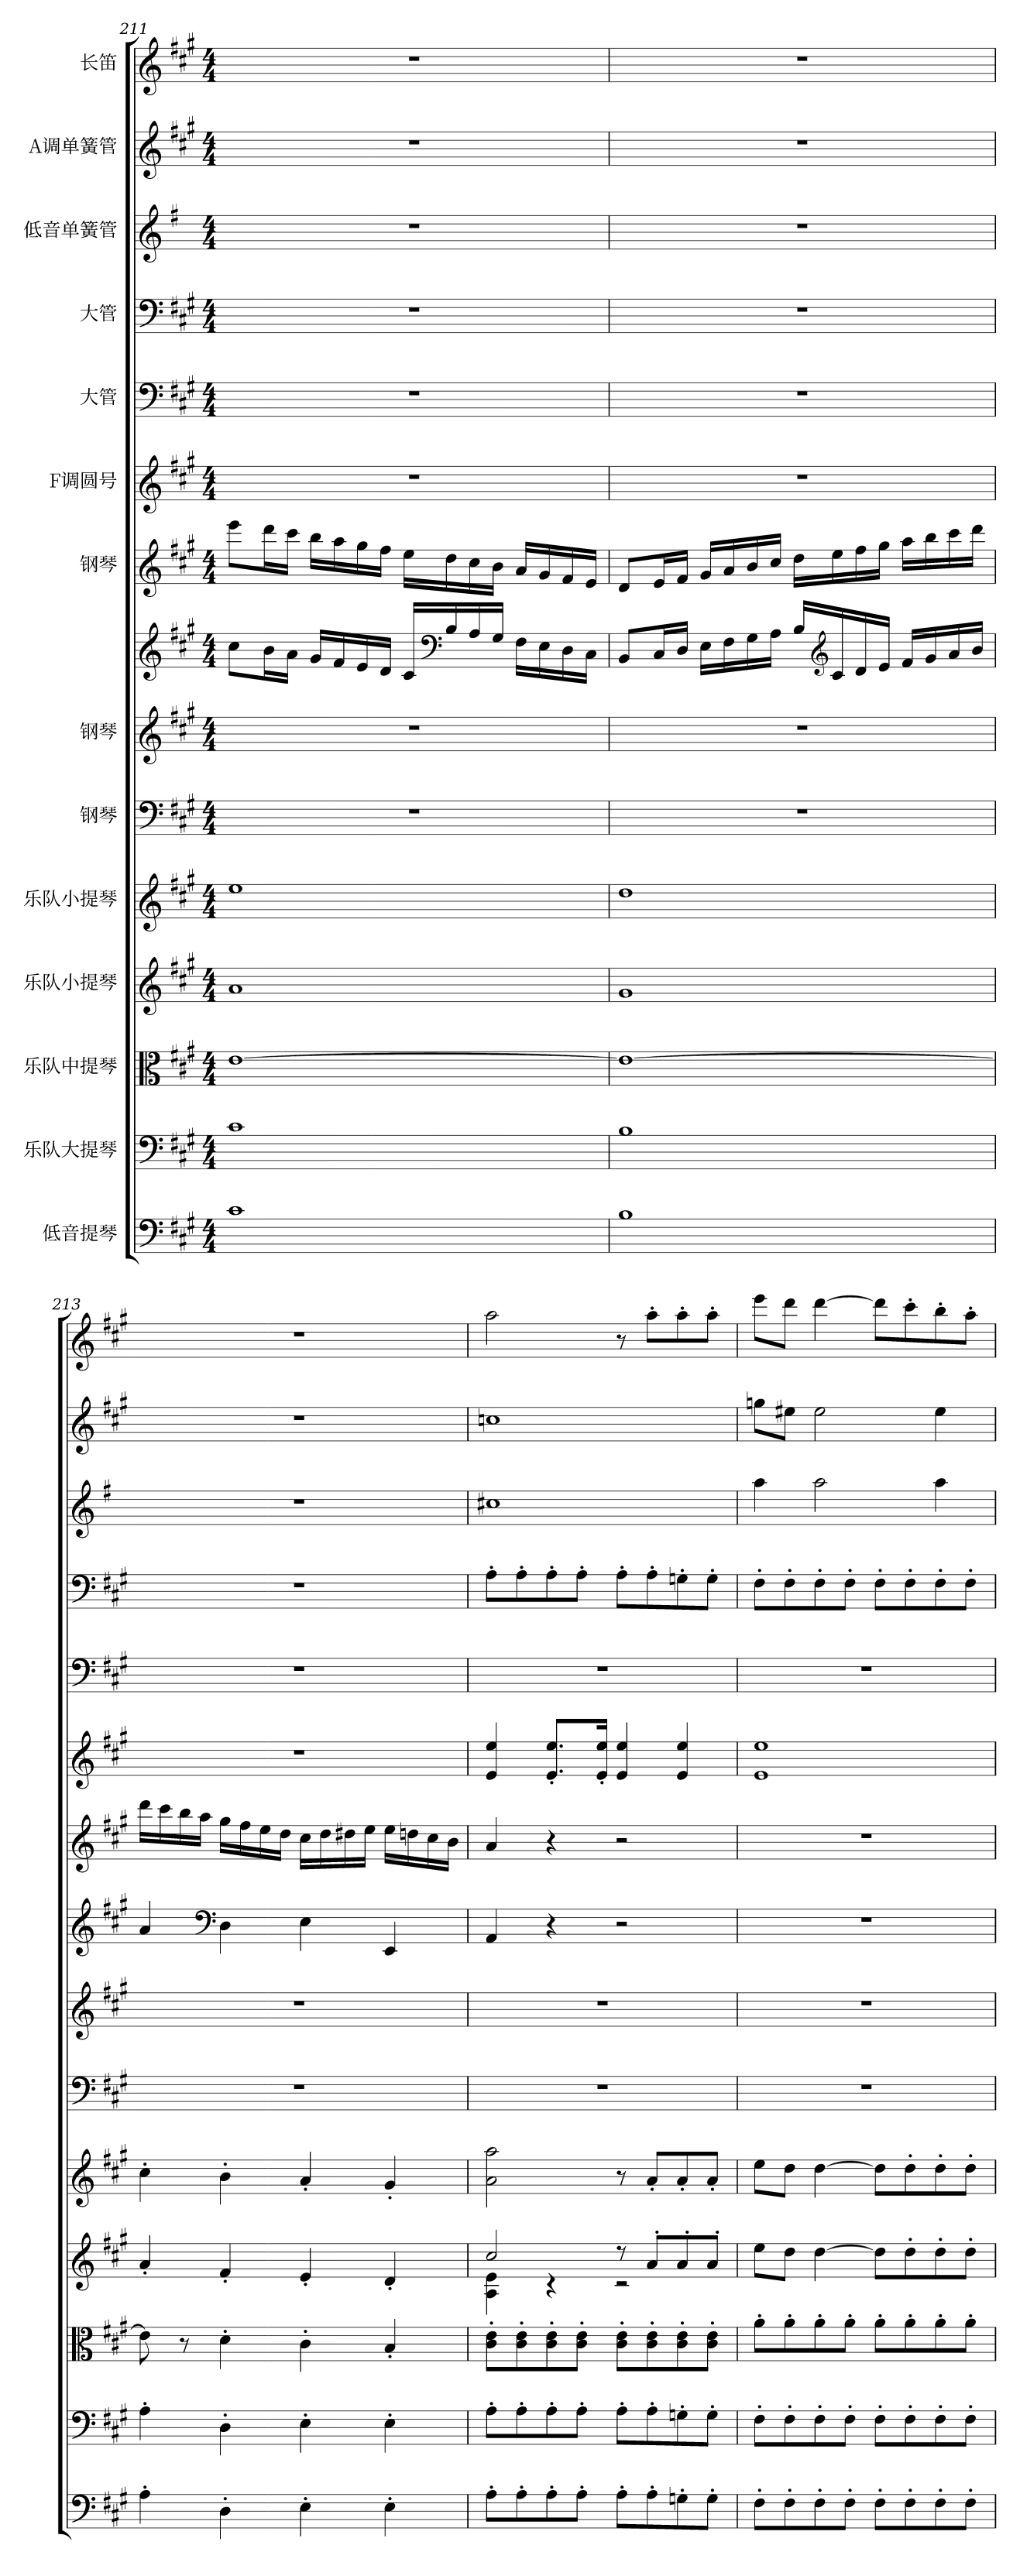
**kern	**kern	**kern	**kern	**kern	**kern	**kern	**kern	**kern	**kern	**kern	**kern	**kern	**kern	**kern
*part14	*part13	*part12	*part11	*part10	*part9	*part8	*part8	*part7	*part6	*part5	*part4	*part3	*part2	*part1
*staff15	*staff14	*staff13	*staff12	*staff11	*staff10	*staff9	*staff8	*staff7	*staff6	*staff5	*staff4	*staff3	*staff2	*staff1
*I"低音提琴	*I"乐队大提琴	*I"乐队中提琴	*I"乐队小提琴	*I"乐队小提琴	*I"钢琴	*I"钢琴	*	*I"钢琴	*I"F调圆号	*I"大管	*I"大管	*I"低音单簧管	*I"A调单簧管	*I"长笛
!!LO:PB:g=z
*clefF4	*clefF4	*clefC3	*clefG2	*clefG2	*clefF4	*clefG2	*clefG2	*clefG2	*clefG2	*clefF4	*clefF4	*clefG2	*clefG2	*clefG2
*ITrd7c12	*	*	*	*	*	*	*	*	*ITrd4c7	*	*	*ITrd8c14	*ITrd2c3	*
*k[f#c#g#]	*k[f#c#g#]	*k[f#c#g#]	*k[f#c#g#]	*k[f#c#g#]	*k[f#c#g#]	*k[f#c#g#]	*k[f#c#g#]	*k[f#c#g#]	*k[f#c#]	*k[f#c#g#]	*k[f#c#g#]	*k[f#]	*k[f#c#g#d#a#e#]	*k[f#c#g#]
*M4/4	*M4/4	*M4/4	*M4/4	*M4/4	*M4/4	*M4/4	*M4/4	*M4/4	*M4/4	*M4/4	*M4/4	*M4/4	*M4/4	*M4/4
*MM124	*MM124	*MM124	*MM124	*MM124	*MM124	*MM124	*MM124	*MM124	*MM124	*MM124	*MM124	*MM124	*MM124	*MM124
=211	=211	=211	=211	=211	=211	=211	=211	=211	=211	=211	=211	=211	=211	=211
1C#	1c#	[1e	1a	1ee	1r	1r	8cc#\L	8eee\L	1r	1r	1r	1r	1r	1r
.	.	.	.	.	.	.	16b\L	16ddd\L	.	.	.	.	.	.
.	.	.	.	.	.	.	16a\JJ	16ccc#\JJ	.	.	.	.	.	.
.	.	.	.	.	.	.	16g#/LL	16bb\LL	.	.	.	.	.	.
.	.	.	.	.	.	.	16f#/	16aa\	.	.	.	.	.	.
.	.	.	.	.	.	.	16e/	16gg#\	.	.	.	.	.	.
.	.	.	.	.	.	.	16d/JJ	16ff#\JJ	.	.	.	.	.	.
.	.	.	.	.	.	.	16c#/LL	16ee\LL	.	.	.	.	.	.
*	*	*	*	*	*	*	*clefF4	*	*	*	*	*	*	*
.	.	.	.	.	.	.	16B/	16dd\	.	.	.	.	.	.
.	.	.	.	.	.	.	16A/	16cc#\	.	.	.	.	.	.
.	.	.	.	.	.	.	16G#/JJ	16b\JJ	.	.	.	.	.	.
.	.	.	.	.	.	.	16F#\LL	16a/LL	.	.	.	.	.	.
.	.	.	.	.	.	.	16E\	16g#/	.	.	.	.	.	.
.	.	.	.	.	.	.	16D\	16f#/	.	.	.	.	.	.
.	.	.	.	.	.	.	16C#\JJ	16e/JJ	.	.	.	.	.	.
=212	=212	=212	=212	=212	=212	=212	=212	=212	=212	=212	=212	=212	=212	=212
1BB	1B	1e_	1g#	1dd	1r	1r	8BB/L	8d/L	1r	1r	1r	1r	1r	1r
.	.	.	.	.	.	.	16C#/L	16e/L	.	.	.	.	.	.
.	.	.	.	.	.	.	16D/JJ	16f#/JJ	.	.	.	.	.	.
.	.	.	.	.	.	.	16E\LL	16g#/LL	.	.	.	.	.	.
.	.	.	.	.	.	.	16F#\	16a/	.	.	.	.	.	.
.	.	.	.	.	.	.	16G#\	16b/	.	.	.	.	.	.
.	.	.	.	.	.	.	16A\JJ	16cc#/JJ	.	.	.	.	.	.
.	.	.	.	.	.	.	16B/LL	16dd\LL	.	.	.	.	.	.
*	*	*	*	*	*	*	*clefG2	*	*	*	*	*	*	*
.	.	.	.	.	.	.	16c#/	16ee\	.	.	.	.	.	.
.	.	.	.	.	.	.	16d/	16ff#\	.	.	.	.	.	.
.	.	.	.	.	.	.	16e/JJ	16gg#\JJ	.	.	.	.	.	.
.	.	.	.	.	.	.	16f#/LL	16aa\LL	.	.	.	.	.	.
.	.	.	.	.	.	.	16g#/	16bb\	.	.	.	.	.	.
.	.	.	.	.	.	.	16a/	16ccc#\	.	.	.	.	.	.
.	.	.	.	.	.	.	16b/JJ	16ddd\JJ	.	.	.	.	.	.
!!LO:PB:g=z
=213	=213	=213	=213	=213	=213	=213	=213	=213	=213	=213	=213	=213	=213	=213
*	*	*	*	*	*	*	*	*	*	*	*	*	*	*MM120
4AA'\	4A'\	8e\]	4a'/	4cc#'\	1r	1r	4a/	16ddd\LL	1r	1r	1r	1r	1r	1r
.	.	.	.	.	.	.	.	16ccc#\	.	.	.	.	.	.
.	.	8r	.	.	.	.	.	16bb\	.	.	.	.	.	.
.	.	.	.	.	.	.	.	16aa\JJ	.	.	.	.	.	.
*	*	*	*	*	*	*	*clefF4	*	*	*	*	*	*	*
4DD'\	4D'\	4d'\	4f#'/	4b'\	.	.	4D\	16gg#\LL	.	.	.	.	.	.
.	.	.	.	.	.	.	.	16ff#\	.	.	.	.	.	.
.	.	.	.	.	.	.	.	16ee\	.	.	.	.	.	.
.	.	.	.	.	.	.	.	16dd\JJ	.	.	.	.	.	.
4EE'\	4E'\	4c#'\	4e'/	4a'/	.	.	4E\	16cc#\LL	.	.	.	.	.	.
.	.	.	.	.	.	.	.	16dd\	.	.	.	.	.	.
.	.	.	.	.	.	.	.	16dd#X\	.	.	.	.	.	.
.	.	.	.	.	.	.	.	16ee\JJ	.	.	.	.	.	.
4EE'\	4E'\	4B'/	4d'/	4g#'/	.	.	4EE/	16ee\LL	.	.	.	.	.	.
.	.	.	.	.	.	.	.	16ddn\	.	.	.	.	.	.
.	.	.	.	.	.	.	.	16cc#\	.	.	.	.	.	.
.	.	.	.	.	.	.	.	16b\JJ	.	.	.	.	.	.
=214	=214	=214	=214	=214	=214	=214	=214	=214	=214	=214	=214	=214	=214	=214
*	*	*	*	*	*	*	*	*	*	*	*	*	*	*MM124
*	*	*	*^	*	*	*	*	*	*	*	*	*	*	*
8AA'\L	8A'\L	8c#\' 8e\'L	2cc#/	4A\ 4e\	2a\ 2aa\	1r	1r	4AA/	4a/	4A/ 4a/	1r	8A'\L	1c#X	1an	2aa\
8AA'\	8A'\	8c#\' 8e\'	.	.	.	.	.	.	.	.	.	8A'\	.	.	.
8AA'\	8A'\	8c#\' 8e\'	.	4r	.	.	.	4r	4r	8.A/' 8.a/'L	.	8A'\	.	.	.
8AA'\J	8A'\J	8c#\' 8e\'J	.	.	.	.	.	.	.	.	.	8A'\J	.	.	.
.	.	.	.	.	.	.	.	.	.	16A/' 16a/'Jk	.	.	.	.	.
8AA'\L	8A'\L	8c#\' 8e\'L	8r	2r	8r	.	.	2r	2r	4A/ 4a/	.	8A'\L	.	.	8r
8AA'\	8A'\	8c#\' 8e\'	8a'/L	.	8a'/L	.	.	.	.	.	.	8A'\	.	.	8aa'\L
8GGn'\	8Gn'\	8c#\' 8e\'	8a'/	.	8a'/	.	.	.	.	4A/ 4a/	.	8Gn'\	.	.	8aa'\
8GG'\J	8G'\J	8c#\' 8e\'J	8a'/J	.	8a'/J	.	.	.	.	.	.	8G'\J	.	.	8aa'\J
*	*	*	*v	*v	*	*	*	*	*	*	*	*	*	*	*
=215	=215	=215	=215	=215	=215	=215	=215	=215	=215	=215	=215	=215	=215	=215
8FF#'\L	8F#'\L	8a'\L	8ee\L	8ee\L	1r	1r	1r	1r	1A 1a	1r	8F#'\L	4a\	8een\L	8eee\L
8FF#'\	8F#'\	8a'\	8dd\J	8dd\J	.	.	.	.	.	.	8F#'\	.	8cc##X\J	8ddd\J
8FF#'\	8F#'\	8a'\	[4dd\	[4dd\	.	.	.	.	.	.	8F#'\	2a\	2cc##\	[4ddd\
8FF#'\J	8F#'\J	8a'\J	.	.	.	.	.	.	.	.	8F#'\J	.	.	.
8FF#'\L	8F#'\L	8a'\L	8dd\L]	8dd\L]	.	.	.	.	.	.	8F#'\L	.	.	8ddd\L]
8FF#'\	8F#'\	8a'\	8dd'\	8dd'\	.	.	.	.	.	.	8F#'\	.	.	8ccc#'\
8FF#'\	8F#'\	8a'\	8dd'\	8dd'\	.	.	.	.	.	.	8F#'\	4a\	4cc##\	8bb'\
8FF#'\J	8F#'\J	8a'\J	8dd'\J	8dd'\J	.	.	.	.	.	.	8F#'\J	.	.	8aa'\J
=	=	=	=	=	=	=	=	=	=	=	=	=	=	=
*-	*-	*-	*-	*-	*-	*-	*-	*-	*-	*-	*-	*-	*-	*-
